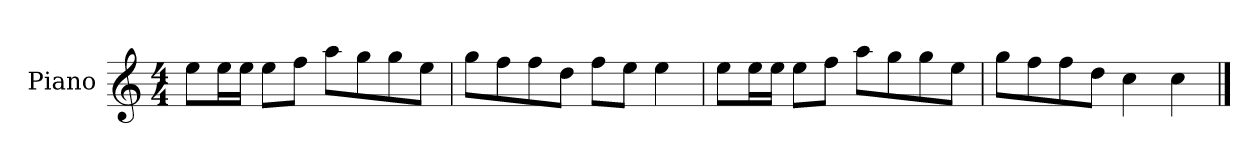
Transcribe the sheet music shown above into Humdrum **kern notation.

**kern
*part1
*staff1
*I"Piano
*I'P-no
*clefG2
*k[]
*M4/4
*MM90
=1
8ee\L
16ee\L
16ee\JJ
8ee\L
8ff\J
8aa\L
8gg\
8gg\
8ee\J
=2
8gg\L
8ff\
8ff\
8dd\J
8ff\L
8ee\J
4ee\
=3
8ee\L
16ee\L
16ee\JJ
8ee\L
8ff\J
8aa\L
8gg\
8gg\
8ee\J
=4
8gg\L
8ff\
8ff\
8dd\J
4cc\
4cc\
==
*-
